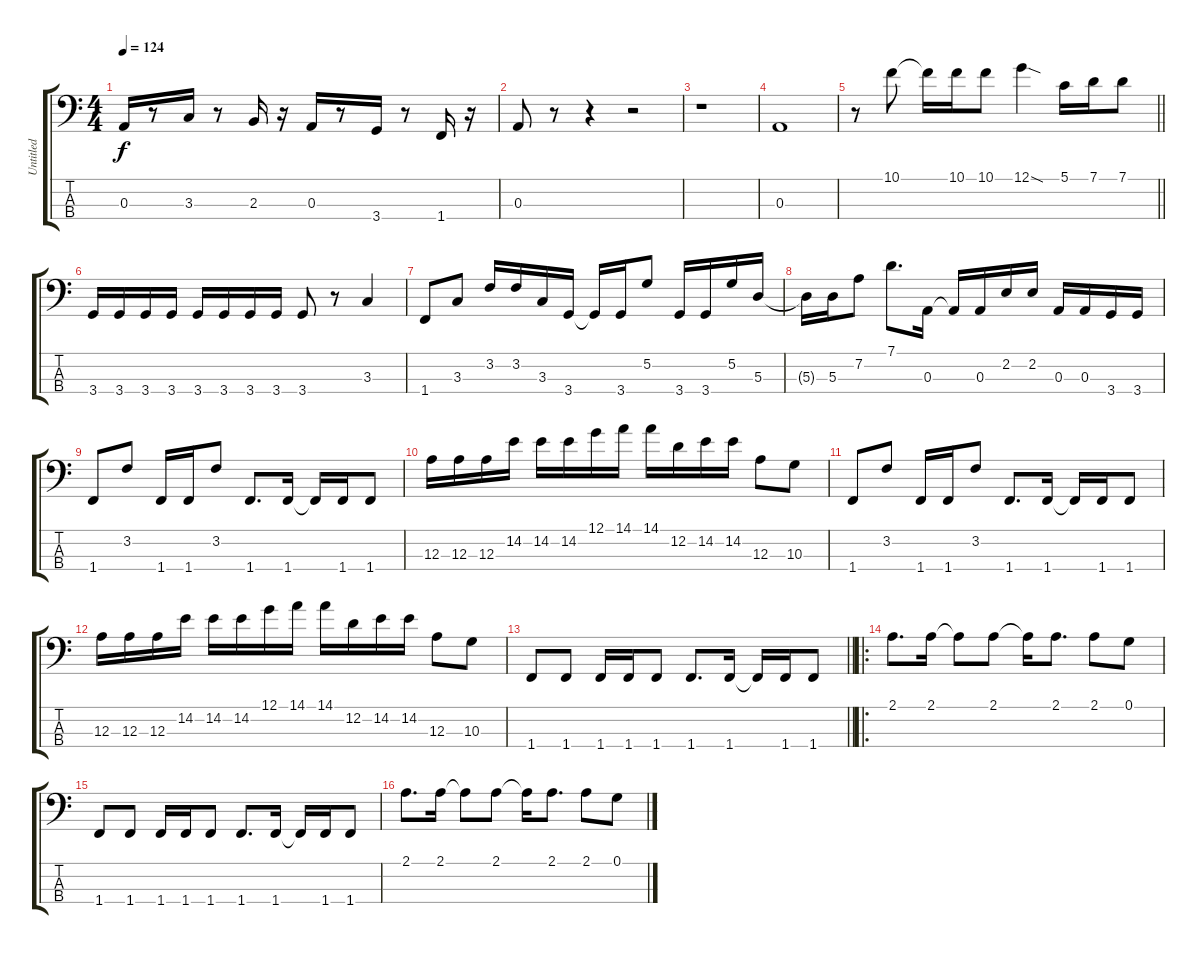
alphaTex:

\track ("Untitled" "Untitled") {instrument electricbassfinger}
\staff {score tabs}
\tuning (G2 D2 A1 E1) {hide}
\ts (4 4)
\tempo 124
\clef f4
\ks c
0.3.16{dy f} r.8 3.3.16 r.8 2.3.16 r.16 0.3.16 r.8 3.4.16 r.8 1.4.16 r.16 |
0.3.8 r.8 r.4 r.2 |
r.1 |
0.3.1 |
\barLineRight lightlight
r.8 10.1.8 10.1{t}.16 10.1.16 10.1.8 12.1{sod}.4 5.1.16 7.1.16 7.1.8 |
\section ("" " ")
3.4.16 3.4.16 3.4.16 3.4.16 3.4.16 3.4.16 3.4.16 3.4.16 3.4.8 r.8 3.3.4 |
1.4.8 3.3.8 3.2.16 3.2.16 3.3.16 3.4.16 3.4{t}.16 3.4.16 5.2.8 3.4.16 3.4.16 5.2.16 5.3.16 |
5.3{t}.16 5.3.16 7.2.8 7.1.8{d} 0.3.16 0.3{t}.16 0.3.16 2.2.16 2.2.16 0.3.16 0.3.16 3.4.16 3.4.16 |
1.4.8 3.2.8 1.4.16 1.4.16 3.2.8 1.4.8{d} 1.4.16 1.4{t}.16 1.4.16 1.4.8 |
12.3.16 12.3.16 12.3.16 14.2.16 14.2.16 14.2.16 12.1.16 14.1.16 14.1.16 12.2.16 14.2.16 14.2.16 12.3.8 10.3.8 |
1.4.8 3.2.8 1.4.16 1.4.16 3.2.8 1.4.8{d} 1.4.16 1.4{t}.16 1.4.16 1.4.8 |
12.3.16 12.3.16 12.3.16 14.2.16 14.2.16 14.2.16 12.1.16 14.1.16 14.1.16 12.2.16 14.2.16 14.2.16 12.3.8 10.3.8 |
\barLineRight lightlight
1.4.8 1.4.8 1.4.16 1.4.16 1.4.8 1.4.8{d} 1.4.16 1.4{t}.16 1.4.16 1.4.8 |
\ro
2.1.8{d} 2.1.16 2.1{t}.8 2.1.8 2.1{t}.16 2.1.8{d} 2.1.8 0.1.8 |
1.4.8 1.4.8 1.4.16 1.4.16 1.4.8 1.4.8{d} 1.4.16 1.4{t}.16 1.4.16 1.4.8 |
2.1.8{d} 2.1.16 2.1{t}.8 2.1.8 2.1{t}.16 2.1.8{d} 2.1.8 0.1.8
